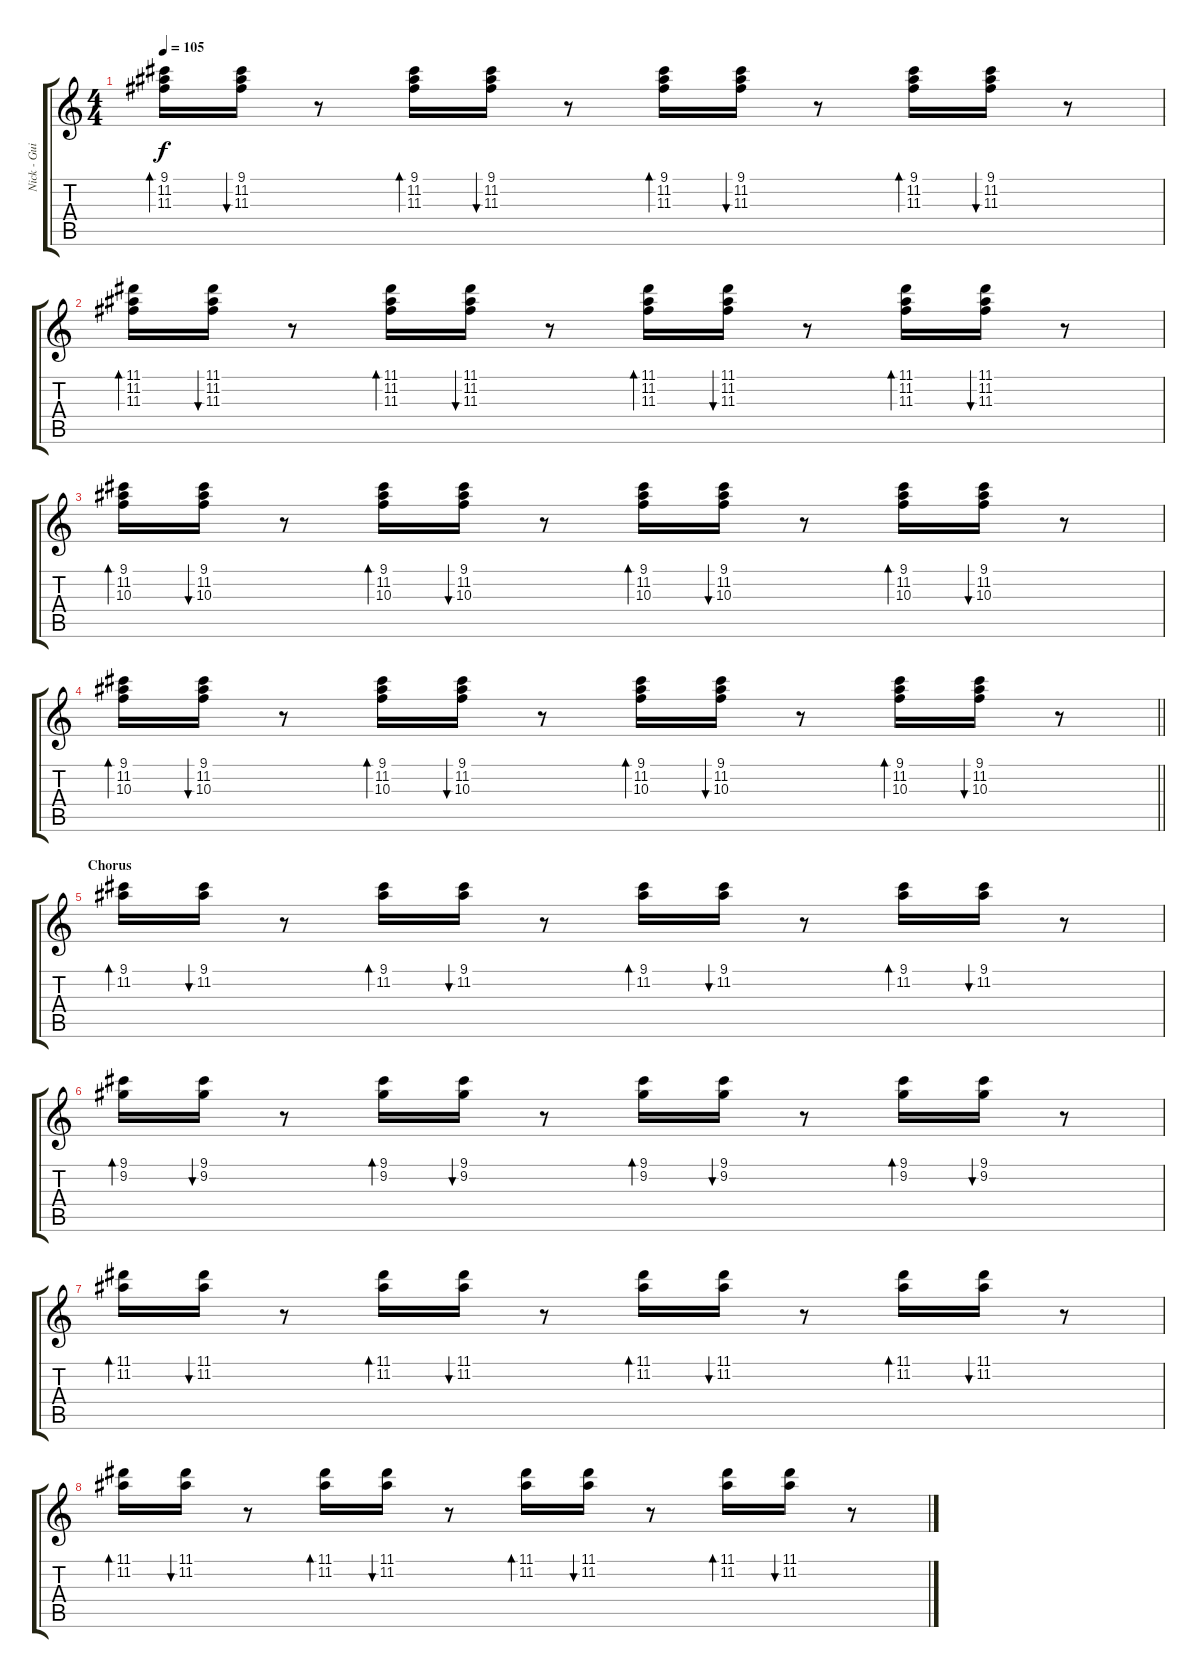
\track ("Nick - Guitar RSE" "Nick - Gui") {instrument distortionguitar}
\staff {score tabs}
\tuning (E4 B3 G3 D3 A2 E2) {hide}
\ts (4 4)
\tempo 105
\clef g2
\ks c
(9.1 11.2 11.3).16{bd 60 dy f} (9.1 11.2 11.3).16{bu 60} r.8 (9.1 11.2 11.3).16{bd 60} (9.1 11.2 11.3).16{bu 60} r.8 (9.1 11.2 11.3).16{bd 60} (9.1 11.2 11.3).16{bu 60} r.8 (9.1 11.2 11.3).16{bd 60} (9.1 11.2 11.3).16{bu 60} r.8 |
(11.1 11.2 11.3).16{bd 60} (11.1 11.2 11.3).16{bu 60} r.8 (11.1 11.2 11.3).16{bd 60} (11.1 11.2 11.3).16{bu 60} r.8 (11.1 11.2 11.3).16{bd 60} (11.1 11.2 11.3).16{bu 60} r.8 (11.1 11.2 11.3).16{bd 60} (11.1 11.2 11.3).16{bu 60} r.8 |
(9.1 11.2 10.3).16{bd 60} (9.1 11.2 10.3).16{bu 60} r.8 (9.1 11.2 10.3).16{bd 60} (9.1 11.2 10.3).16{bu 60} r.8 (9.1 11.2 10.3).16{bd 60} (9.1 11.2 10.3).16{bu 60} r.8 (9.1 11.2 10.3).16{bd 60} (9.1 11.2 10.3).16{bu 60} r.8 |
\barLineRight lightlight
(9.1 11.2 10.3).16{bd 60} (9.1 11.2 10.3).16{bu 60} r.8 (9.1 11.2 10.3).16{bd 60} (9.1 11.2 10.3).16{bu 60} r.8 (9.1 11.2 10.3).16{bd 60} (9.1 11.2 10.3).16{bu 60} r.8 (9.1 11.2 10.3).16{bd 60} (9.1 11.2 10.3).16{bu 60} r.8 |
\section ("" "Chorus")
(9.1 11.2).16{bd 60} (9.1 11.2).16{bu 60} r.8 (9.1 11.2).16{bd 60} (9.1 11.2).16{bu 60} r.8 (9.1 11.2).16{bd 60} (9.1 11.2).16{bu 60} r.8 (9.1 11.2).16{bd 60} (9.1 11.2).16{bu 60} r.8 |
(9.1 9.2).16{bd 60} (9.1 9.2).16{bu 60} r.8 (9.1 9.2).16{bd 60} (9.1 9.2).16{bu 60} r.8 (9.1 9.2).16{bd 60} (9.1 9.2).16{bu 60} r.8 (9.1 9.2).16{bd 60} (9.1 9.2).16{bu 60} r.8 |
(11.1 11.2).16{bd 60} (11.1 11.2).16{bu 60} r.8 (11.1 11.2).16{bd 60} (11.1 11.2).16{bu 60} r.8 (11.1 11.2).16{bd 60} (11.1 11.2).16{bu 60} r.8 (11.1 11.2).16{bd 60} (11.1 11.2).16{bu 60} r.8 |
(11.1 11.2).16{bd 60} (11.1 11.2).16{bu 60} r.8 (11.1 11.2).16{bd 60} (11.1 11.2).16{bu 60} r.8 (11.1 11.2).16{bd 60} (11.1 11.2).16{bu 60} r.8 (11.1 11.2).16{bd 60} (11.1 11.2).16{bu 60} r.8
